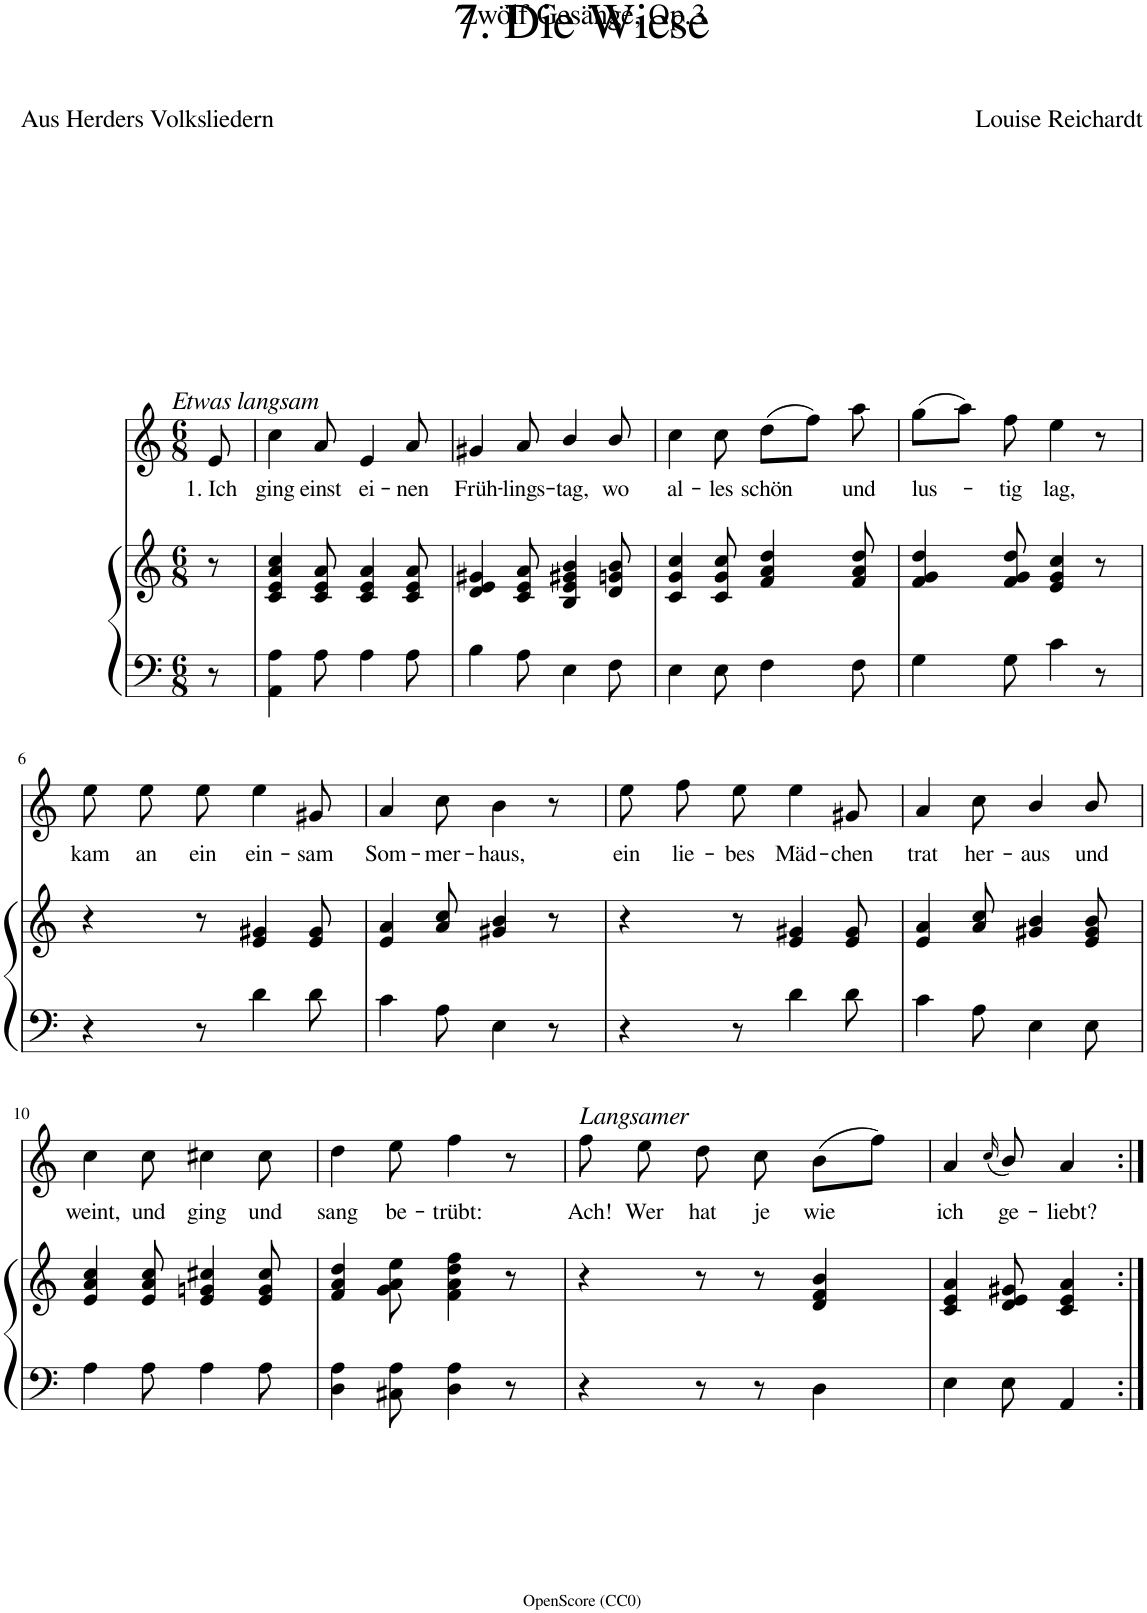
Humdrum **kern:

**kern	**kern	**kern	**text
*part2	*part2	*part1	*part1
*staff3	*staff2	*staff1	*staff1
*I"Piano	*	*I"Voice	*
*I'Pno	*	*	*
*clefF4	*clefG2	*clefG2	*
*k[]	*k[]	*k[]	*
*M6/8	*M6/8	*M6/8	*
=1	=1	=1	=1
!	!	!LO:TX:a:i:t=Etwas langsam	!
!	!	!	!LO:LY:b
8r	8r	8e/	1. Ich
=2	=2	=2	=2
!	!	!	!LO:LY:b
4AA\ 4A\	4c/ 4e/ 4a/ 4cc/	4cc\	ging
!	!	!	!LO:LY:b
8A\	8c/ 8e/ 8a/	8a/	einst
!	!	!	!LO:LY:b
4A\	4c/ 4e/ 4a/	4e/	ei-
!	!	!	!LO:LY:b
8A\	8c/ 8e/ 8a/	8a/	-nen
=3	=3	=3	=3
!	!	!	!LO:LY:b
4B\	4d/ 4e/ 4g#X/	4g#X/	Früh-
!	!	!	!LO:LY:b
8A\	8c/ 8e/ 8a/	8a/	-lings-
!	!	!	!LO:LY:b
4E\	4B/ 4e/ 4g#X/ 4b/	4b/	-tag,
!	!	!	!LO:LY:b
8F\	8d/ 8gn/ 8b/	8b/	wo
=4	=4	=4	=4
!	!	!	!LO:LY:b
4E\	4c/ 4g/ 4cc/	4cc\	al-
!	!	!	!LO:LY:b
8E\	8c/ 8g/ 8cc/	8cc\	-les
!	!	!	!LO:LY:b
4F\	4f/ 4a/ 4dd/	(8dd\L	schön
.	.	8ff\J)	.
!	!	!	!LO:LY:b
8F\	8f/ 8a/ 8dd/	8aa\	und
=5	=5	=5	=5
!	!	!	!LO:LY:b
4G\	4f/ 4g/ 4dd/	(8gg\L	lus-
.	.	8aa\J)	.
!	!	!	!LO:LY:b
8G\	8f/ 8g/ 8dd/	8ff\	-tig
!	!	!	!LO:LY:b
4c\	4e/ 4g/ 4cc/	4ee\	lag,
8r	8r	8r	.
!!LO:LB:g=z
=6	=6	=6	=6
!	!	!	!LO:LY:b
4r	4r	8ee\	kam
!	!	!	!LO:LY:b
.	.	8ee\	an
!	!	!	!LO:LY:b
8r	8r	8ee\	ein
!	!	!	!LO:LY:b
4d\	4e/ 4g#X/	4ee\	ein-
!	!	!	!LO:LY:b
8d\	8e/ 8g#/	8g#X/	-sam
=7	=7	=7	=7
!	!	!	!LO:LY:b
4c\	4e/ 4a/	4a/	Som-
!	!	!	!LO:LY:b
8A\	8a/ 8cc/	8cc\	-mer-
!	!	!	!LO:LY:b
4E\	4g#X/ 4b/	4b\	-haus,
8r	8r	8r	.
=8	=8	=8	=8
!	!	!	!LO:LY:b
4r	4r	8ee\	ein
!	!	!	!LO:LY:b
.	.	8ff\	lie-
!	!	!	!LO:LY:b
8r	8r	8ee\	-bes
!	!	!	!LO:LY:b
4d\	4e/ 4g#X/	4ee\	Mäd-
!	!	!	!LO:LY:b
8d\	8e/ 8g#/	8g#X/	-chen
=9	=9	=9	=9
!	!	!	!LO:LY:b
4c\	4e/ 4a/	4a/	trat
!	!	!	!LO:LY:b
8A\	8a/ 8cc/	8cc\	her-
!	!	!	!LO:LY:b
4E\	4g#X/ 4b/	4b/	-aus
!	!	!	!LO:LY:b
8E\	8e/ 8g#/ 8b/	8b/	und
!!LO:LB:g=z
=10	=10	=10	=10
!	!	!	!LO:LY:b
4A\	4e/ 4a/ 4cc/	4cc\	weint,
!	!	!	!LO:LY:b
8A\	8e/ 8a/ 8cc/	8cc\	und
!	!	!	!LO:LY:b
4A\	4e/ 4gn/ 4cc#X/	4cc#X\	ging
!	!	!	!LO:LY:b
8A\	8e/ 8g/ 8cc#/	8cc#\	und
=11	=11	=11	=11
!	!	!	!LO:LY:b
4D\ 4A\	4f/ 4a/ 4dd/	4dd\	sang
!	!	!	!LO:LY:b
8C#X\ 8A\	8g\ 8a\ 8ee\	8ee\	be-
!	!	!	!LO:LY:b
4D\ 4A\	4f\ 4a\ 4dd\ 4ff\	4ff\	-trübt:
8r	8r	8r	.
=12	=12	=12	=12
!	!	!LO:TX:a:i:t=Langsamer	!
!	!	!	!LO:LY:b
4r	4r	8ff\	Ach!
!	!	!	!LO:LY:b
.	.	8ee\	Wer
!	!	!	!LO:LY:b
8r	8r	8dd\	hat
!	!	!	!LO:LY:b
8r	8r	8cc\	je
!	!	!	!LO:LY:b
4D\	4d/ 4f/ 4b/	(8b\L	wie
.	.	8ff\J)	.
=13	=13	=13	=13
!	!	!	!LO:LY:b
4E\	4c/ 4e/ 4a/	4a/	ich
.	.	(16qcc/	.
!	!	!	!LO:LY:b
8E\	8d/ 8e/ 8g#X/	8b/)	ge-
!	!	!	!LO:LY:b
4AA/	4c/ 4e/ 4a/	4a;<,/	-liebt?
=:|!	=:|!	=:|!	=:|!
*-	*-	*-	*-
